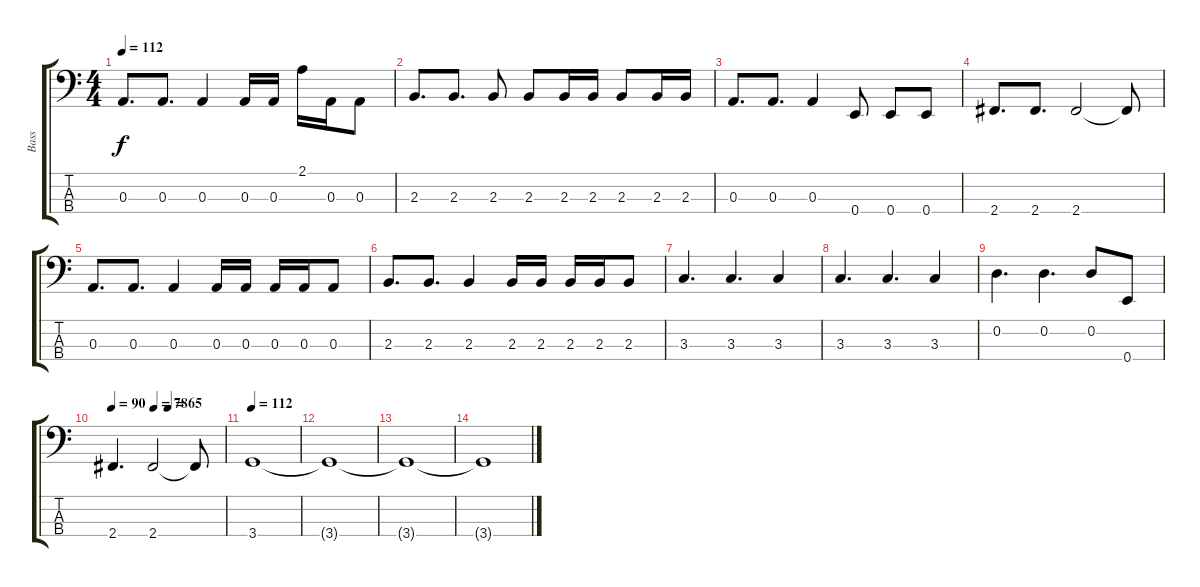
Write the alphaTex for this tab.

\track ("Bass" "Bass") {instrument electricbassfinger}
\staff {score tabs}
\tuning (G2 D2 A1 E1) {hide}
\ts (4 4)
\tempo 112
\clef f4
\ks c
0.3.8{d dy f} 0.3.8{d} 0.3.4 0.3.16 0.3.16 2.1.16 0.3.16 0.3.8 |
2.3.8{d} 2.3.8{d} 2.3.8 2.3.8 2.3.16 2.3.16 2.3.8 2.3.16 2.3.16 |
0.3.8{d} 0.3.8{d} 0.3.4 0.4.8 0.4.8 0.4.8 |
2.4.8{d} 2.4.8{d} 2.4.2 2.4{t}.8 |
0.3.8{d} 0.3.8{d} 0.3.4 0.3.16 0.3.16 0.3.16 0.3.16 0.3.8 |
2.3.8{d} 2.3.8{d} 2.3.4 2.3.16 2.3.16 2.3.16 2.3.16 2.3.8 |
3.3.4{d} 3.3.4{d} 3.3.4 |
3.3.4{d} 3.3.4{d} 3.3.4 |
0.2.4{d} 0.2.4{d} 0.2.8 0.4.8 |
\tempo 90
\tempo (78 0.375)
\tempo (65 0.5)
2.4.4{d} 2.4.2 2.4{t}.8 |
\tempo 112
3.4.1 |
3.4{t}.1 |
3.4{t}.1 |
3.4{t}.1
